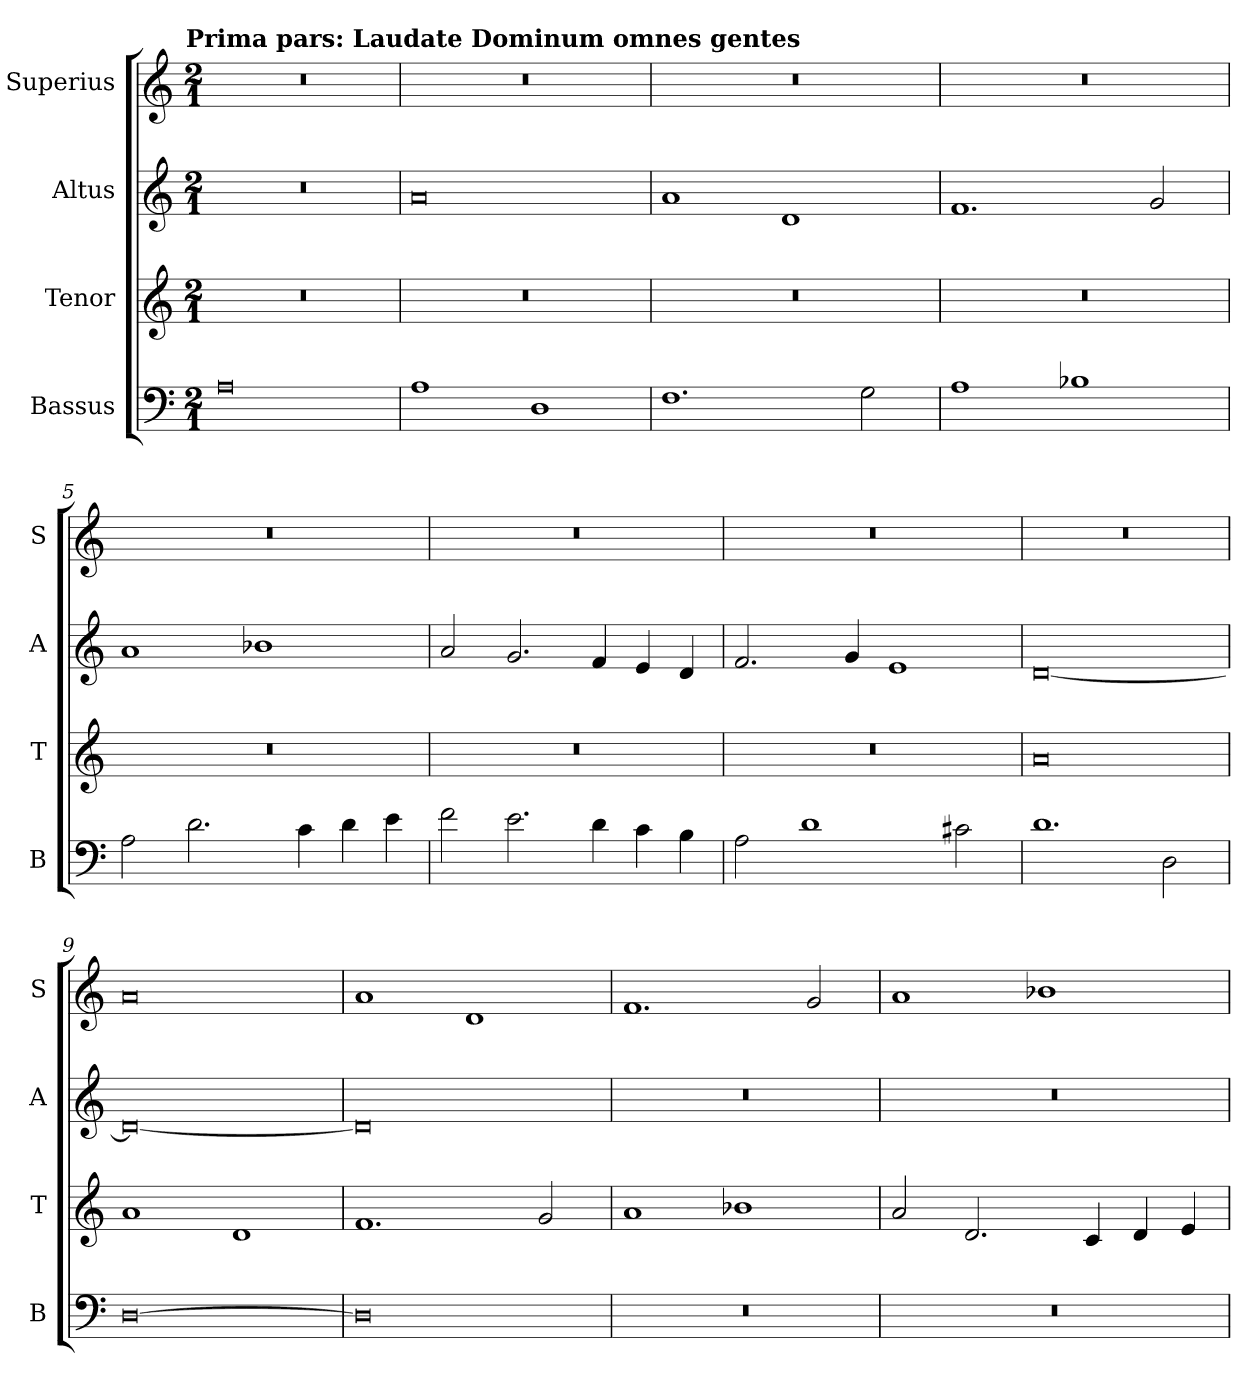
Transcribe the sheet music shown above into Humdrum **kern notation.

**kern	**kern	**kern	**kern
*part4	*part3	*part2	*part1
*staff4	*staff3	*staff2	*staff1
*I"Bassus	*I"Tenor	*I"Altus	*I"Superius
*I'B	*I'T	*I'A	*I'S
*clefF4	*clefG2	*clefG2	*clefG2
*k[]	*k[]	*k[]	*k[]
*C:	*C:	*C:	*C:
!!LO:TX:omd:t=Prima pars&colon; Laudate Dominum omnes gentes
*M2/1	*M2/1	*M2/1	*M2/1
=1	=1	=1	=1
0A	0r	0r	0r
=2	=2	=2	=2
1A	0r	0a	0r
1D	.	.	.
=3	=3	=3	=3
1.F	0r	1a	0r
.	.	1d	.
2G	.	.	.
=4	=4	=4	=4
1A	0r	1.f	0r
1B-X	.	.	.
.	.	2g	.
=5	=5	=5	=5
2A	0r	1a	0r
2.d	.	.	.
.	.	1b-X	.
4c	.	.	.
4d	.	.	.
4e	.	.	.
=6	=6	=6	=6
2f	0r	2a	0r
2.e	.	2.g	.
4d	.	4f	.
4c	.	4e	.
4B	.	4d	.
=7	=7	=7	=7
2A	0r	2.f	0r
1d	.	.	.
.	.	4g	.
.	.	1e	.
2c#X	.	.	.
=8	=8	=8	=8
1.d	0a	[0d	0r
2D	.	.	.
=9	=9	=9	=9
[0D	1a	0d_	0a
.	1d	.	.
=10	=10	=10	=10
0D]	1.f	0d]	1a
.	.	.	1d
.	2g	.	.
=11	=11	=11	=11
0r	1a	0r	1.f
.	1b-X	.	.
.	.	.	2g
=12	=12	=12	=12
0r	2a	0r	1a
.	2.d	.	.
.	.	.	1b-X
.	4c	.	.
.	4d	.	.
.	4e	.	.
=	=	=	=
*-	*-	*-	*-
